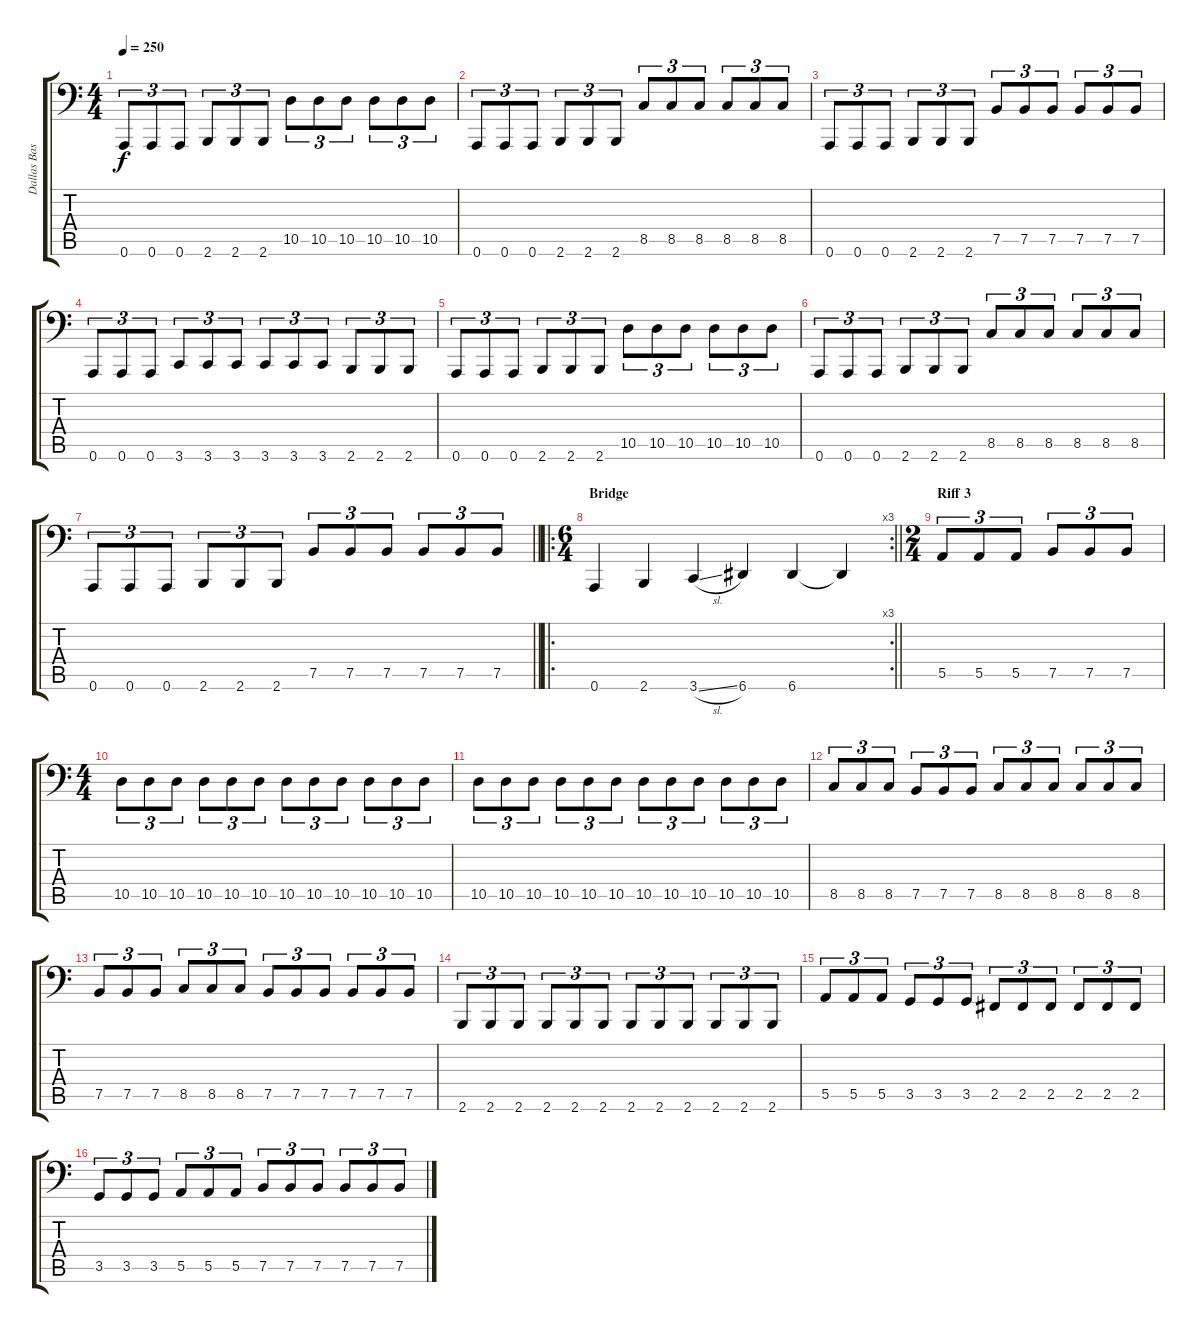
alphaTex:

\track ("Dallas Bass" "Dallas Bas") {instrument electricbasspick}
\staff {score tabs}
\tuning (B2 Gb2 D2 A1 E1 A0) {hide}
\ts (4 4)
\tempo 250
\clef f4
\ks c
0.6.8{tu (3 2) dy f} 0.6.8{tu (3 2)} 0.6.8{tu (3 2)} 2.6.8{tu (3 2)} 2.6.8{tu (3 2)} 2.6.8{tu (3 2)} 10.5.8{tu (3 2)} 10.5.8{tu (3 2)} 10.5.8{tu (3 2)} 10.5.8{tu (3 2)} 10.5.8{tu (3 2)} 10.5.8{tu (3 2)} |
0.6.8{tu (3 2)} 0.6.8{tu (3 2)} 0.6.8{tu (3 2)} 2.6.8{tu (3 2)} 2.6.8{tu (3 2)} 2.6.8{tu (3 2)} 8.5.8{tu (3 2)} 8.5.8{tu (3 2)} 8.5.8{tu (3 2)} 8.5.8{tu (3 2)} 8.5.8{tu (3 2)} 8.5.8{tu (3 2)} |
0.6.8{tu (3 2)} 0.6.8{tu (3 2)} 0.6.8{tu (3 2)} 2.6.8{tu (3 2)} 2.6.8{tu (3 2)} 2.6.8{tu (3 2)} 7.5.8{tu (3 2)} 7.5.8{tu (3 2)} 7.5.8{tu (3 2)} 7.5.8{tu (3 2)} 7.5.8{tu (3 2)} 7.5.8{tu (3 2)} |
0.6.8{tu (3 2)} 0.6.8{tu (3 2)} 0.6.8{tu (3 2)} 3.6.8{tu (3 2)} 3.6.8{tu (3 2)} 3.6.8{tu (3 2)} 3.6.8{tu (3 2)} 3.6.8{tu (3 2)} 3.6.8{tu (3 2)} 2.6.8{tu (3 2)} 2.6.8{tu (3 2)} 2.6.8{tu (3 2)} |
0.6.8{tu (3 2)} 0.6.8{tu (3 2)} 0.6.8{tu (3 2)} 2.6.8{tu (3 2)} 2.6.8{tu (3 2)} 2.6.8{tu (3 2)} 10.5.8{tu (3 2)} 10.5.8{tu (3 2)} 10.5.8{tu (3 2)} 10.5.8{tu (3 2)} 10.5.8{tu (3 2)} 10.5.8{tu (3 2)} |
0.6.8{tu (3 2)} 0.6.8{tu (3 2)} 0.6.8{tu (3 2)} 2.6.8{tu (3 2)} 2.6.8{tu (3 2)} 2.6.8{tu (3 2)} 8.5.8{tu (3 2)} 8.5.8{tu (3 2)} 8.5.8{tu (3 2)} 8.5.8{tu (3 2)} 8.5.8{tu (3 2)} 8.5.8{tu (3 2)} |
\barLineRight lightlight
0.6.8{tu (3 2)} 0.6.8{tu (3 2)} 0.6.8{tu (3 2)} 2.6.8{tu (3 2)} 2.6.8{tu (3 2)} 2.6.8{tu (3 2)} 7.5.8{tu (3 2)} 7.5.8{tu (3 2)} 7.5.8{tu (3 2)} 7.5.8{tu (3 2)} 7.5.8{tu (3 2)} 7.5.8{tu (3 2)} |
\ro
\rc 3
\ts (6 4)
\section ("" "Bridge")
\barLineRight lightlight
0.6.4 2.6.4 3.6{sl}.4 6.6.4 6.6.4 6.6{t}.4 |
\ts (2 4)
\section ("" "Riff 3")
5.5.8{tu (3 2)} 5.5.8{tu (3 2)} 5.5.8{tu (3 2)} 7.5.8{tu (3 2)} 7.5.8{tu (3 2)} 7.5.8{tu (3 2)} |
\ts (4 4)
10.5.8{tu (3 2)} 10.5.8{tu (3 2)} 10.5.8{tu (3 2)} 10.5.8{tu (3 2)} 10.5.8{tu (3 2)} 10.5.8{tu (3 2)} 10.5.8{tu (3 2)} 10.5.8{tu (3 2)} 10.5.8{tu (3 2)} 10.5.8{tu (3 2)} 10.5.8{tu (3 2)} 10.5.8{tu (3 2)} |
10.5.8{tu (3 2)} 10.5.8{tu (3 2)} 10.5.8{tu (3 2)} 10.5.8{tu (3 2)} 10.5.8{tu (3 2)} 10.5.8{tu (3 2)} 10.5.8{tu (3 2)} 10.5.8{tu (3 2)} 10.5.8{tu (3 2)} 10.5.8{tu (3 2)} 10.5.8{tu (3 2)} 10.5.8{tu (3 2)} |
8.5.8{tu (3 2)} 8.5.8{tu (3 2)} 8.5.8{tu (3 2)} 7.5.8{tu (3 2)} 7.5.8{tu (3 2)} 7.5.8{tu (3 2)} 8.5.8{tu (3 2)} 8.5.8{tu (3 2)} 8.5.8{tu (3 2)} 8.5.8{tu (3 2)} 8.5.8{tu (3 2)} 8.5.8{tu (3 2)} |
7.5.8{tu (3 2)} 7.5.8{tu (3 2)} 7.5.8{tu (3 2)} 8.5.8{tu (3 2)} 8.5.8{tu (3 2)} 8.5.8{tu (3 2)} 7.5.8{tu (3 2)} 7.5.8{tu (3 2)} 7.5.8{tu (3 2)} 7.5.8{tu (3 2)} 7.5.8{tu (3 2)} 7.5.8{tu (3 2)} |
2.6.8{tu (3 2)} 2.6.8{tu (3 2)} 2.6.8{tu (3 2)} 2.6.8{tu (3 2)} 2.6.8{tu (3 2)} 2.6.8{tu (3 2)} 2.6.8{tu (3 2)} 2.6.8{tu (3 2)} 2.6.8{tu (3 2)} 2.6.8{tu (3 2)} 2.6.8{tu (3 2)} 2.6.8{tu (3 2)} |
5.5.8{tu (3 2)} 5.5.8{tu (3 2)} 5.5.8{tu (3 2)} 3.5.8{tu (3 2)} 3.5.8{tu (3 2)} 3.5.8{tu (3 2)} 2.5.8{tu (3 2)} 2.5.8{tu (3 2)} 2.5.8{tu (3 2)} 2.5.8{tu (3 2)} 2.5.8{tu (3 2)} 2.5.8{tu (3 2)} |
3.5.8{tu (3 2)} 3.5.8{tu (3 2)} 3.5.8{tu (3 2)} 5.5.8{tu (3 2)} 5.5.8{tu (3 2)} 5.5.8{tu (3 2)} 7.5.8{tu (3 2)} 7.5.8{tu (3 2)} 7.5.8{tu (3 2)} 7.5.8{tu (3 2)} 7.5.8{tu (3 2)} 7.5.8{tu (3 2)}
